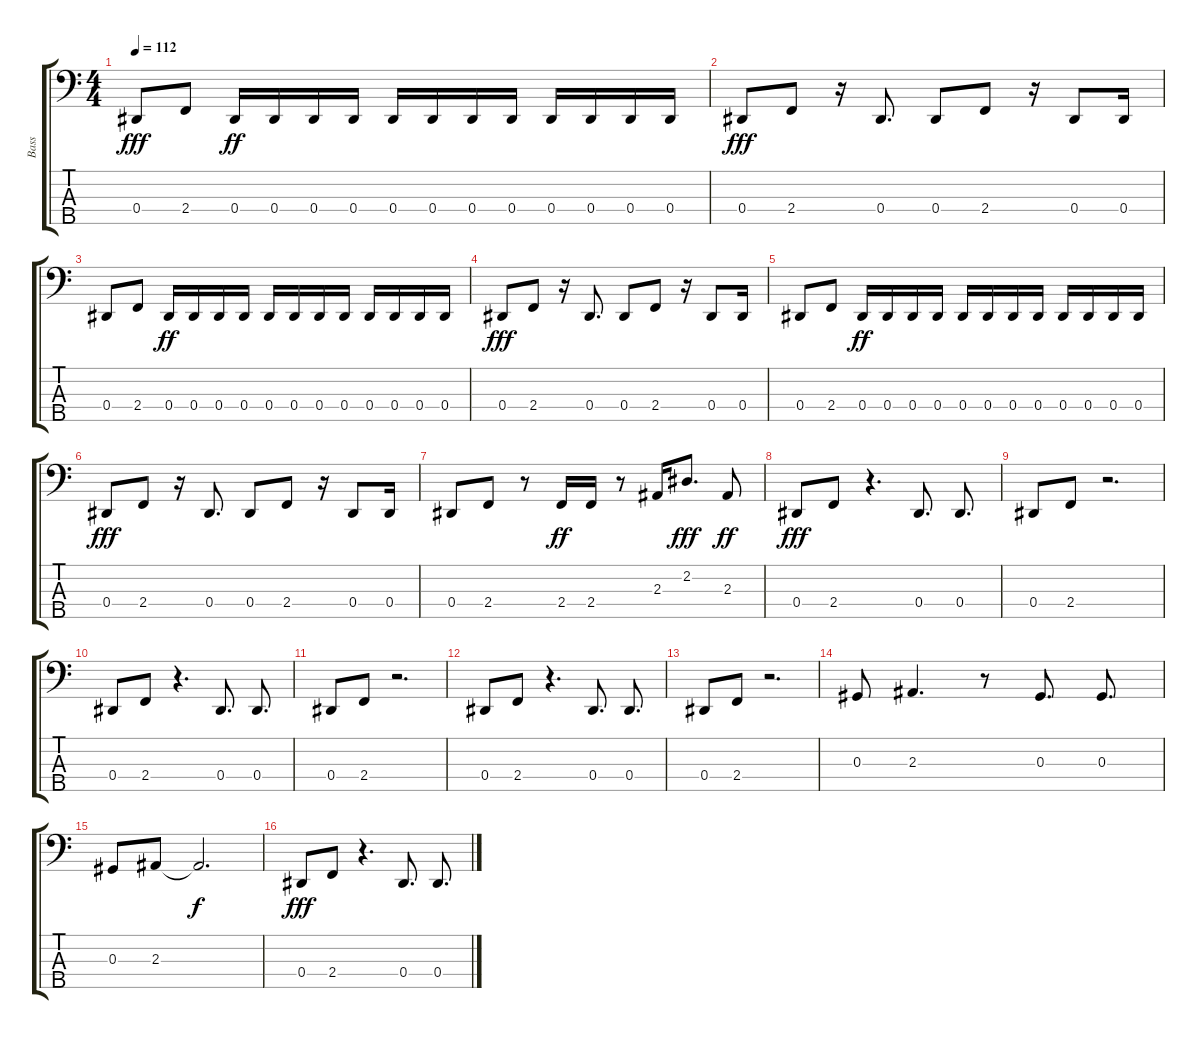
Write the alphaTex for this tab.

\track ("Bass" "Bass") {instrument electricbassfinger}
\staff {score tabs}
\tuning (Gb2 Db2 Ab1 Eb1 Bb0) {hide}
\ts (4 4)
\tempo 112
\clef f4
\ks c
0.4.8{dy fff} 2.4.8 0.4.16{dy ff} 0.4.16 0.4.16 0.4.16 0.4.16 0.4.16 0.4.16 0.4.16 0.4.16 0.4.16 0.4.16 0.4.16 |
0.4.8{dy fff} 2.4.8 r.16 0.4.8{d} 0.4.8 2.4.8 r.16 0.4.8 0.4.16 |
0.4.8 2.4.8 0.4.16{dy ff} 0.4.16 0.4.16 0.4.16 0.4.16 0.4.16 0.4.16 0.4.16 0.4.16 0.4.16 0.4.16 0.4.16 |
0.4.8{dy fff} 2.4.8 r.16 0.4.8{d} 0.4.8 2.4.8 r.16 0.4.8 0.4.16 |
0.4.8 2.4.8 0.4.16{dy ff} 0.4.16 0.4.16 0.4.16 0.4.16 0.4.16 0.4.16 0.4.16 0.4.16 0.4.16 0.4.16 0.4.16 |
0.4.8{dy fff} 2.4.8 r.16 0.4.8{d} 0.4.8 2.4.8 r.16 0.4.8 0.4.16 |
0.4.8 2.4.8 r.8 2.4.16{dy ff} 2.4.16 r.8 2.3.16 2.2.8{d dy fff} 2.3.8{dy ff} |
0.4.8{dy fff} 2.4.8 r.4{d} 0.4.8{d} 0.4.8{d} |
0.4.8 2.4.8 r.2{d} |
0.4.8 2.4.8 r.4{d} 0.4.8{d} 0.4.8{d} |
0.4.8 2.4.8 r.2{d} |
0.4.8 2.4.8 r.4{d} 0.4.8{d} 0.4.8{d} |
0.4.8 2.4.8 r.2{d} |
0.3.8 2.3.4{d} r.8 0.3.8{d} 0.3.8{d} |
0.3.8 2.3.8 2.3{t}.2{d dy f} |
0.4.8{dy fff} 2.4.8 r.4{d} 0.4.8{d} 0.4.8{d}
